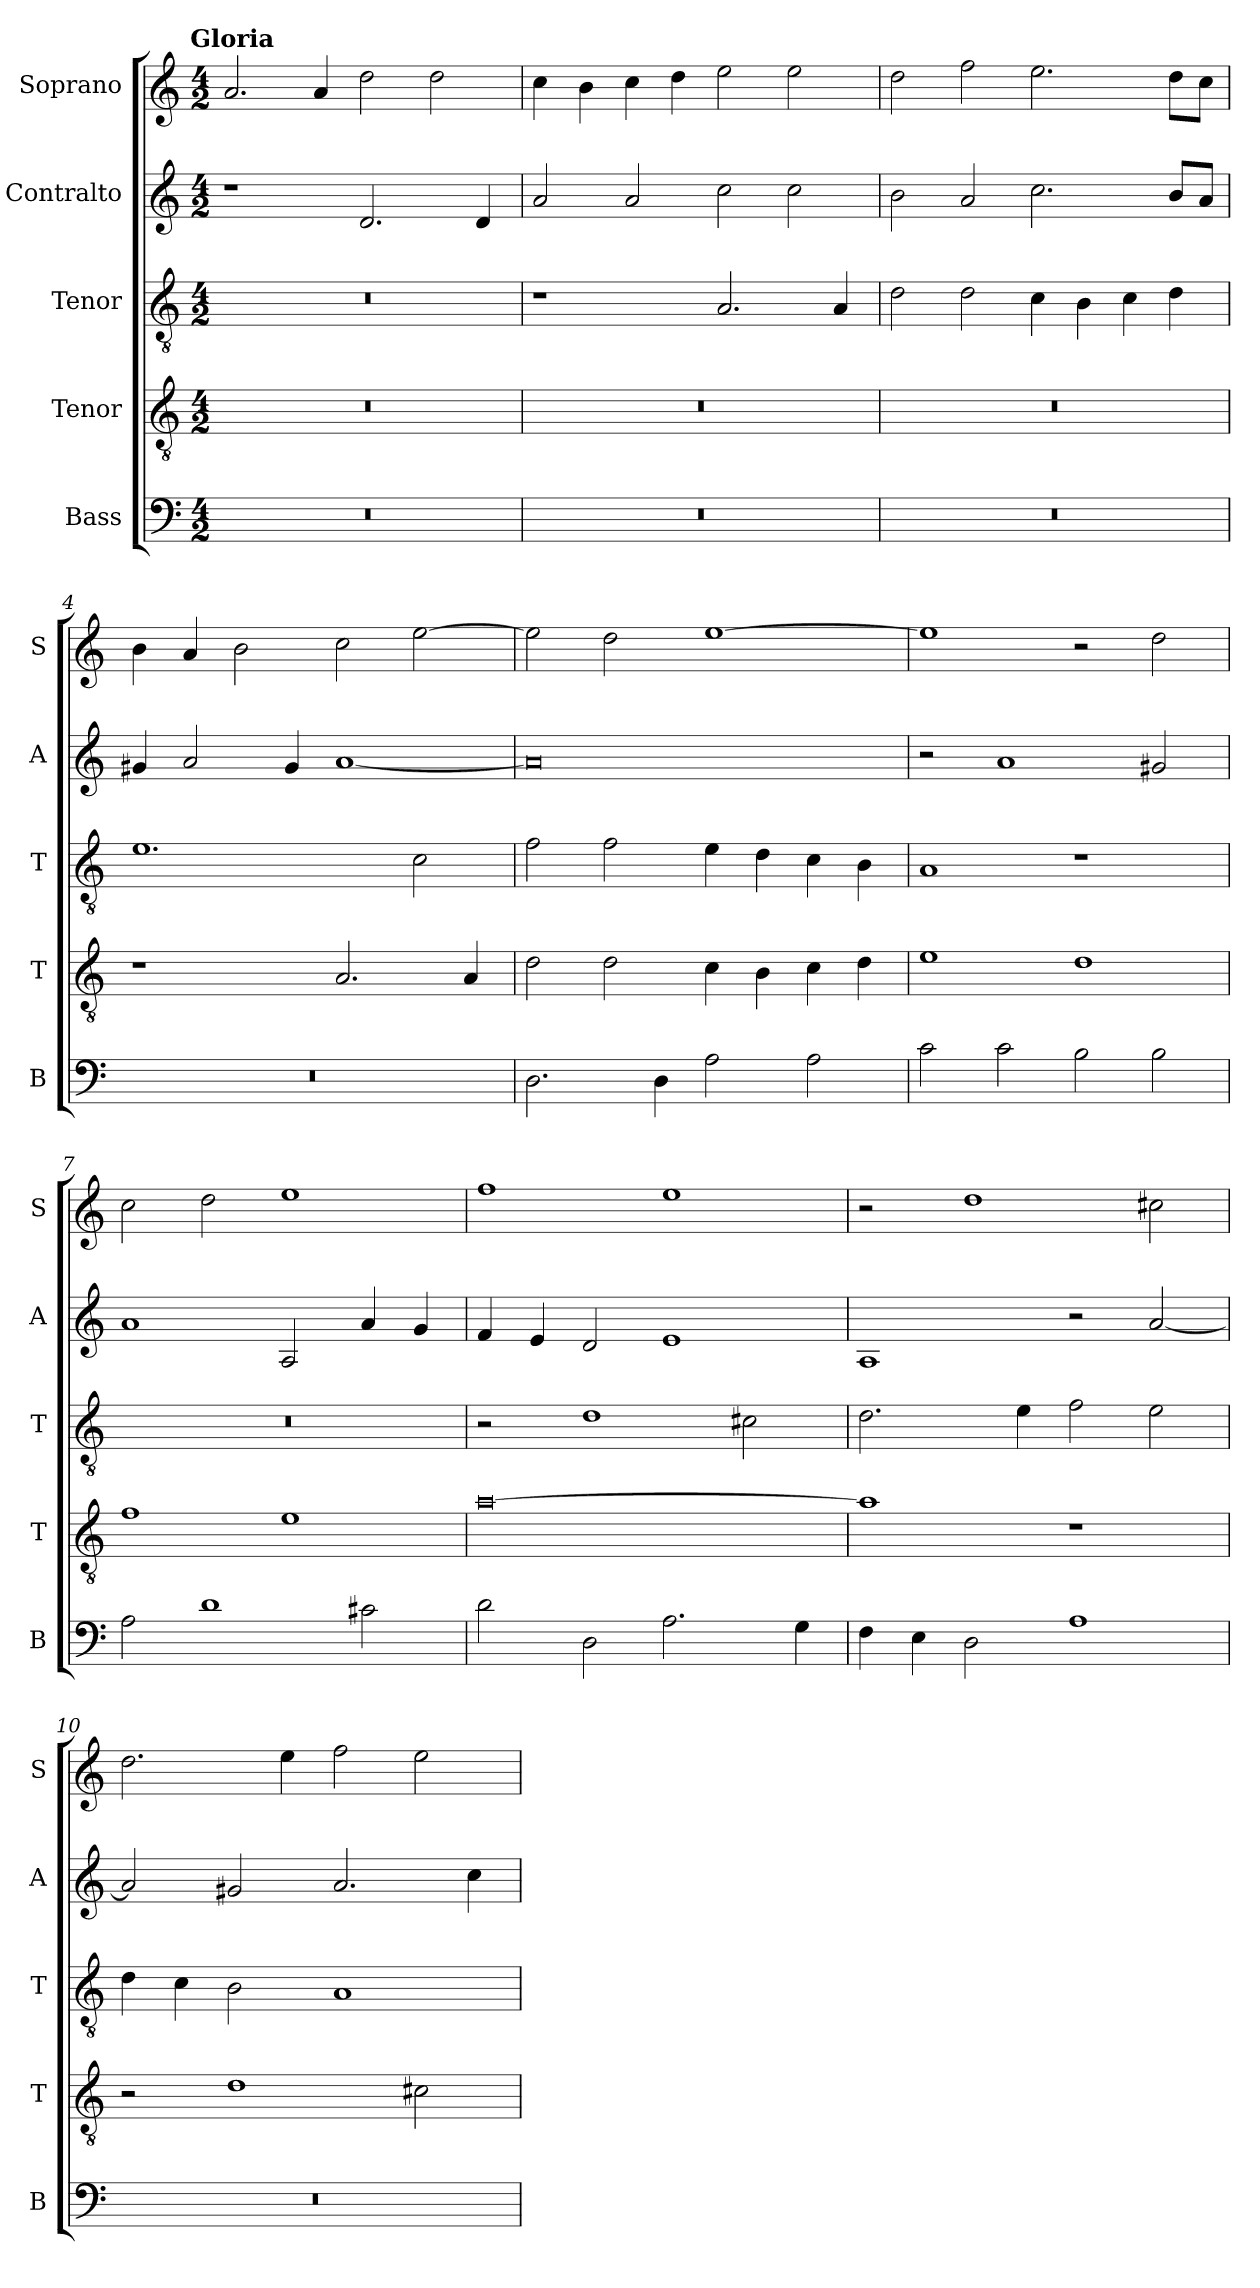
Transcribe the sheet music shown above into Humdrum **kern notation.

**kern	**kern	**kern	**kern	**kern
*part5	*part4	*part3	*part2	*part1
*staff5	*staff4	*staff3	*staff2	*staff1
*I"Bass	*I"Tenor	*I"Tenor	*I"Contralto	*I"Soprano
*I'B	*I'T	*I'T	*I'A	*I'S
*clefF4	*clefGv2	*clefGv2	*clefG2	*clefG2
*k[]	*k[]	*k[]	*k[]	*k[]
*A:aeo	*A:aeo	*A:aeo	*A:aeo	*A:aeo
!!LO:TX:omd:t=Gloria
*M4/2	*M4/2	*M4/2	*M4/2	*M4/2
=1	=1	=1	=1	=1
0r	0r	0r	1r	2.a
.	.	.	.	4a
.	.	.	2.d	2dd
.	.	.	.	2dd
.	.	.	4d	.
=2	=2	=2	=2	=2
0r	0r	1r	2a	4cc
.	.	.	.	4b
.	.	.	2a	4cc
.	.	.	.	4dd
.	.	2.A	2cc	2ee
.	.	.	2cc	2ee
.	.	4A	.	.
=3	=3	=3	=3	=3
0r	0r	2d	2b	2dd
.	.	2d	2a	2ff
.	.	4c	2.cc	2.ee
.	.	4B	.	.
.	.	4c	.	.
.	.	4d	8b/L	8dd\L
.	.	.	8a/J	8cc\J
=4	=4	=4	=4	=4
0r	1r	1.e	4g#X	4b
.	.	.	2a	4a
.	.	.	.	2b
.	.	.	4g#	.
.	2.A	.	[1a	2cc
.	.	2c	.	[2ee
.	4A	.	.	.
=5	=5	=5	=5	=5
2.D	2d	2f	0a]	2ee]
.	2d	2f	.	2dd
4D	.	.	.	.
2A	4c	4e	.	[1ee
.	4B	4d	.	.
2A	4c	4c	.	.
.	4d	4B	.	.
=6	=6	=6	=6	=6
2c	1e	1A	2r	1ee]
2c	.	.	1a	.
2B	1d	1r	.	2r
2B	.	.	2g#X	2dd
=7	=7	=7	=7	=7
2A	1f	0r	1a	2cc
1d	.	.	.	2dd
.	1e	.	2A	1ee
2c#X	.	.	4a	.
.	.	.	4g	.
=8	=8	=8	=8	=8
2d	[0a	2r	4f	1ff
.	.	.	4e	.
2D	.	1d	2d	.
2.A	.	.	1e	1ee
.	.	2c#X	.	.
4G	.	.	.	.
=9	=9	=9	=9	=9
4F	1a]	2.d	1A	2r
4E	.	.	.	.
2D	.	.	.	1dd
.	.	4e	.	.
1A	1r	2f	2r	.
.	.	2e	[2a	2cc#X
=10	=10	=10	=10	=10
0r	2r	4d	2a]	2.dd
.	.	4c	.	.
.	1d	2B	2g#X	.
.	.	.	.	4ee
.	.	1A	2.a	2ff
.	2c#X	.	.	2ee
.	.	.	4cc	.
=	=	=	=	=
*-	*-	*-	*-	*-
